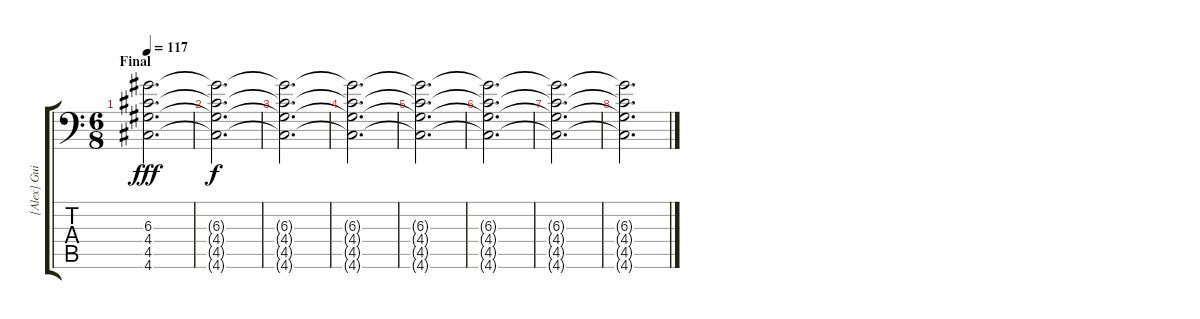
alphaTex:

\track ("[Alex] Guitar #2" "[Alex] Gui") {instrument overdrivenguitar}
\staff {score tabs}
\tuning (B3 Gb3 D3 A2 E2 A1) {hide}
\ts (6 8)
\section ("" "Final ")
\tempo 117
\clef f4
\ks c
(6.3 4.4 4.5 4.6).2{d dy fff volume 0} |
(6.3{t} 4.4{t} 4.5{t} 4.6{t}).2{d dy f} |
(6.3{t} 4.4{t} 4.5{t} 4.6{t}).2{d} |
(6.3{t} 4.4{t} 4.5{t} 4.6{t}).2{d} |
(6.3{t} 4.4{t} 4.5{t} 4.6{t}).2{d} |
(6.3{t} 4.4{t} 4.5{t} 4.6{t}).2{d} |
(6.3{t} 4.4{t} 4.5{t} 4.6{t}).2{d} |
(6.3{t} 4.4{t} 4.5{t} 4.6{t}).2{d}
